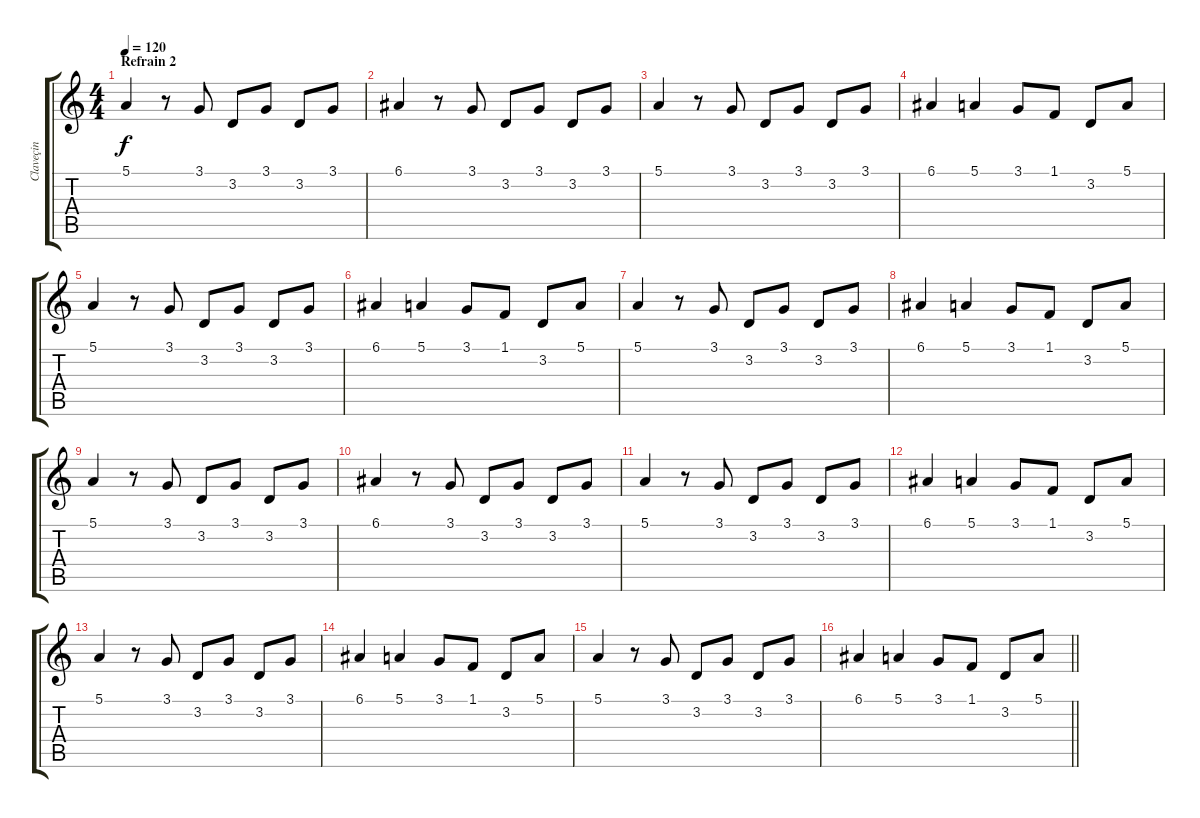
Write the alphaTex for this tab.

\track ("Claveçin" "Claveçin") {instrument harpsichord}
\staff {score tabs}
\tuning (E4 B3 G3 D3 A2 E2) {hide}
\ts (4 4)
\section ("" "Refrain 2")
\tempo 120
\clef g2
\ks c
5.1.4{dy f} r.8 3.1.8 3.2.8 3.1.8 3.2.8 3.1.8 |
6.1.4 r.8 3.1.8 3.2.8 3.1.8 3.2.8 3.1.8 |
5.1.4 r.8 3.1.8 3.2.8 3.1.8 3.2.8 3.1.8 |
6.1.4 5.1.4 3.1.8 1.1.8 3.2.8 5.1.8 |
5.1.4 r.8 3.1.8 3.2.8 3.1.8 3.2.8 3.1.8 |
6.1.4 5.1.4 3.1.8 1.1.8 3.2.8 5.1.8 |
5.1.4 r.8 3.1.8 3.2.8 3.1.8 3.2.8 3.1.8 |
6.1.4 5.1.4 3.1.8 1.1.8 3.2.8 5.1.8 |
5.1.4 r.8 3.1.8 3.2.8 3.1.8 3.2.8 3.1.8 |
6.1.4 r.8 3.1.8 3.2.8 3.1.8 3.2.8 3.1.8 |
5.1.4 r.8 3.1.8 3.2.8 3.1.8 3.2.8 3.1.8 |
6.1.4 5.1.4 3.1.8 1.1.8 3.2.8 5.1.8 |
5.1.4 r.8 3.1.8 3.2.8 3.1.8 3.2.8 3.1.8 |
6.1.4 5.1.4 3.1.8 1.1.8 3.2.8 5.1.8 |
5.1.4 r.8 3.1.8 3.2.8 3.1.8 3.2.8 3.1.8 |
\barLineRight lightlight
6.1.4 5.1.4 3.1.8 1.1.8 3.2.8 5.1.8
